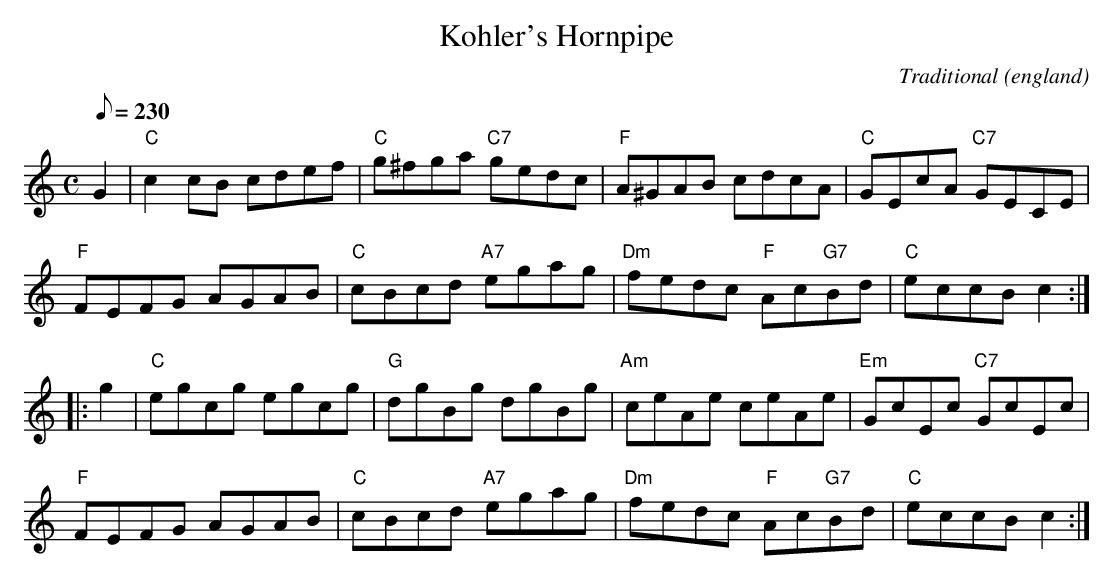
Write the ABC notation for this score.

X:1
T:Kohler's Hornpipe
O:england
M:C
L:1/8
Q:230
C:Traditional
K:C
G2|"C"c2cB cdef|"C"g^fga "C7"gedc|"F"A^GAB cdcA|"C"GEcA "C7"GECE|
"F"FEFG AGAB|"C"cBcd "A7"egag|"Dm"fedc "F"Ac"G7"Bd|"C"eccB c2:|
|:g2|"C"egcg egcg|"G"dgBg dgBg|"Am"ceAe ceAe|"Em"GcEc "C7"GcEc|
"F"FEFG AGAB|"C"cBcd "A7"egag|"Dm"fedc "F"Ac"G7"Bd|"C"eccB c2:|
